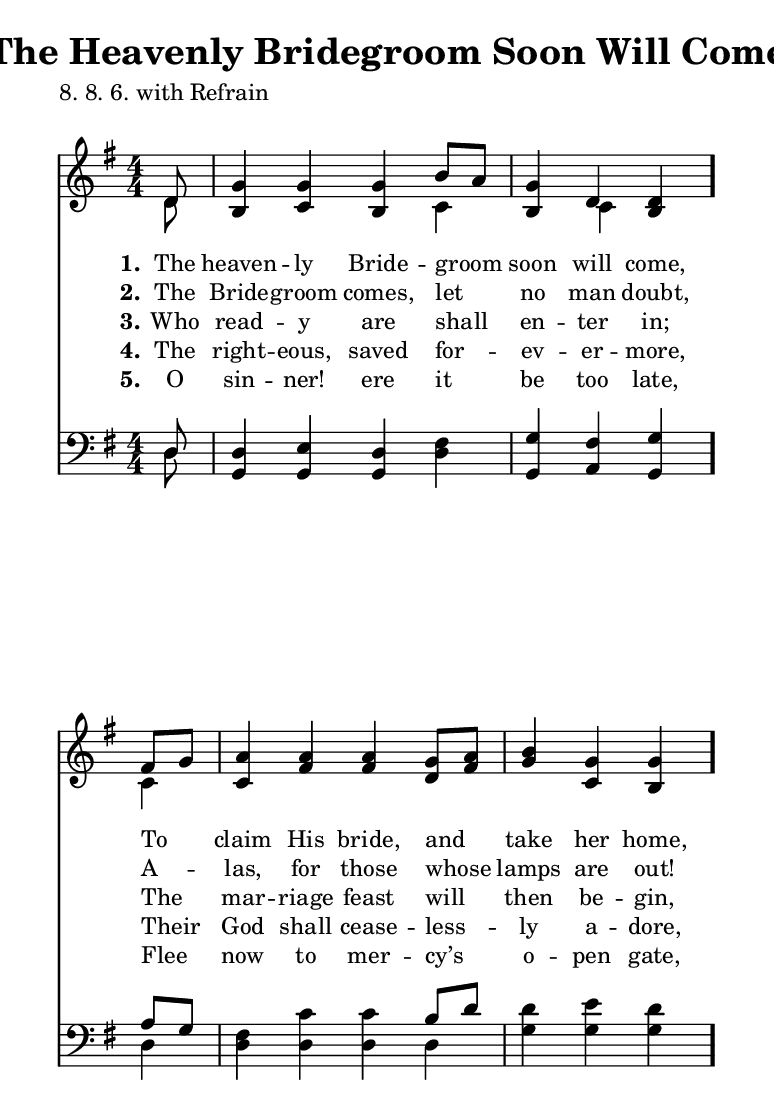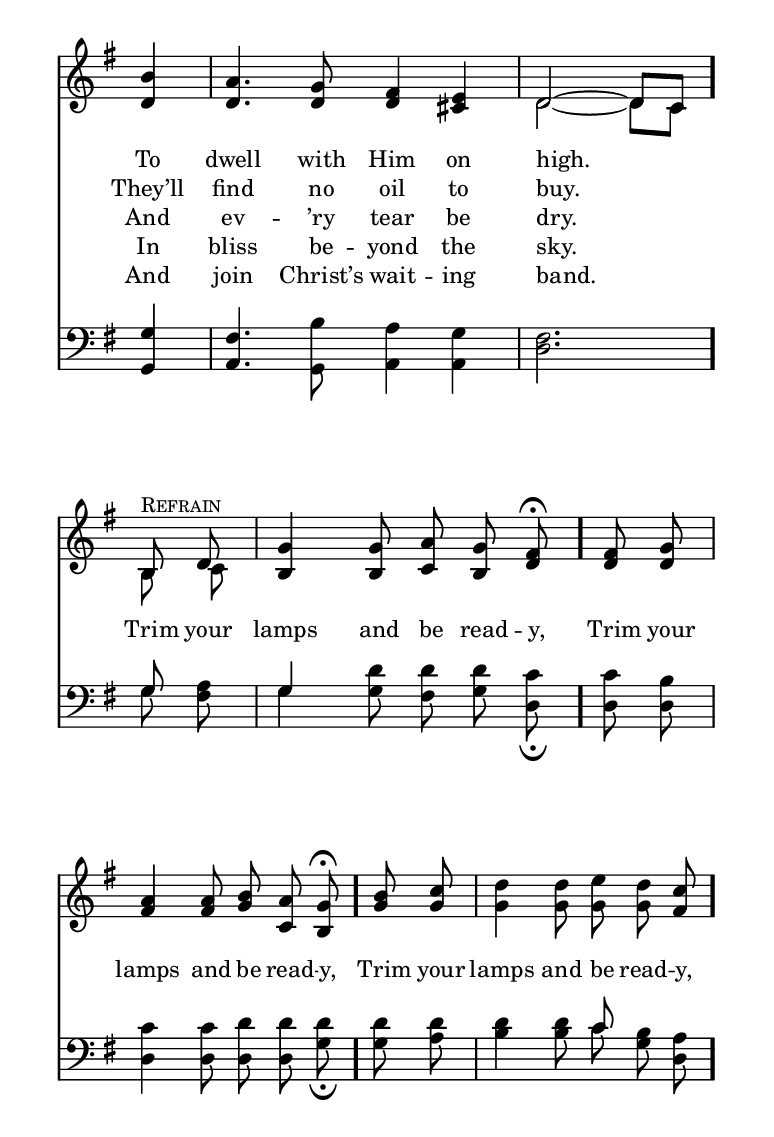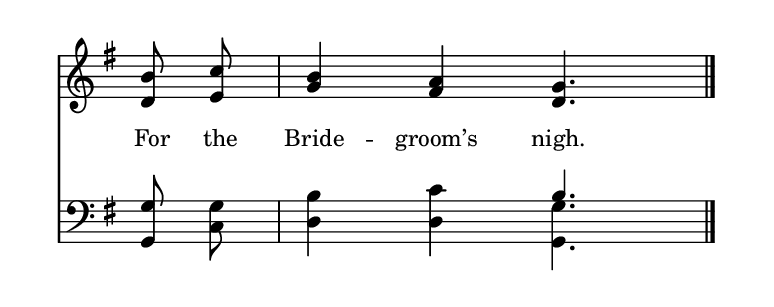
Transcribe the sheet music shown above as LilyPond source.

\include "common/global.ily"
\paper {
  \include "common/paper.ily"
  system-count = #(cond (is-eogsized 4) (#t #f))
}

\header{
  %gospel
  hymnnumber = "41"
  title = "The Heavenly Bridegroom Soon Will Come"
  tunename = ""
  meter = "8. 8. 6. with Refrain"
  poet = ""
  composer = ""
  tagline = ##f
}

% for fermata in MIDI
ta = { \tempo 4=78 }
tb = { \tempo 4=26 }

patternAA = { \ta c8 | c4 c4 c4 c8[ c8] | c4 c4 c4 }
patternAB = { \ta c8 | c4 c4 c4 c4      | c4 c4 c4 }
patternBA = { \ta c8[ c8] | c4 c4 c4 c8[ c8] | c4 c4 c4 }
patternBB = { \ta c4      | c4 c4 c4 c8[ c8] | c4 c4 c4 }
patternBC = { \ta c4      | c4 c4 c4 c4      | c4 c4 c4 }
patternCA = { \ta c4 | c4. c8 c4 c4 | c2 ~ c8[ c8] }
patternCB = { \ta c4 | c4. c8 c4 c4 | c2.          }
patternDA = { \ta c8 c8 | c4 c8 c8 c8 \tb c8 \ta }
patternDB = { \ta c8 c8 | c4 c8 c8 c8 c8 }
patternEA = { \ta c8 c8 | c4 c4 c4. }

global = {
  \include "common/overrides.ily"
  \override Staff.TimeSignature.style = #'numbered
  \time 4/4
  \override Score.MetronomeMark.transparent = ##t % hide all fermata changes too
  \ta
  \key g \major
  \partial 8
  \autoBeamOff
}

notesSoprano = {
\global
\relative c' {

  \changePitch \patternAA { d | g g g b a | g d d }
  \changePitch \patternBA { fis g | a a a g a | b g g }
  \changePitch \patternCA { b | a g fis e | d d c }

  << s^\markup { \small \caps "Refrain" }
  \changePitch \patternDA { b d | g g a g fis \fermata } >>
  \changePitch \patternDA { fis g | a a b a g \fermata }
  \changePitch \patternDB { b c | d d e d c }
  \changePitch \patternEA { b c | b a g }

  \bar "|."

}
}

notesAlto = {
\global
\relative e' {

  \changePitch \patternAB { d | b c b c | b c b }
  \changePitch \patternBB { c | c fis fis d fis | g c, b }
  \changePitch \patternCA { d | d d d cis | d d c }

  \changePitch \patternDA { b c | b b c b d }
  \changePitch \patternDA { d d | fis fis g c, b }
  \changePitch \patternDB { g' g | g g g g fis }
  \changePitch \patternEA { d e | g fis d }

}
}

notesTenor = {
\global
\relative a, {

  \changePitch \patternAB { d | d e d fis | g fis g }
  \changePitch \patternBA { a g | fis c' c b d | d e d }
  \changePitch \patternCB { g, | fis b a g | fis }

  \changePitch \patternDA { g a | g d' d d c }
  \changePitch \patternDA { c b | c c d d d }
  \changePitch \patternDB { d d | d d c b a }
  \changePitch \patternEA { g g | b c b }

}
}

notesBass = {
\global
\relative f {

  \changePitch \patternAB { d | g, g g d' | g, a g }
  \changePitch \patternBC { d' | d d d d | g g g }
  \changePitch \patternCB { g, | a g a a | d }

  \changePitch \patternDA { g fis | g g fis g d_\fermata }
  \changePitch \patternDA { d d | d d d d g_\fermata }
  \changePitch \patternDB { g a | b b c g d }
  \changePitch \patternEA { g, c | d d < g g, > }

}
}

Refrain = \lyricmode {

Trim your lamps and be read -- y, \bar "."
Trim your lamps and be read -- y, \bar "."
Trim your lamps and be read -- y, \bar "."
For the Bride -- groom’s nigh. \bar "."

}

wordsA = \lyricmode {
\set stanza = "1."

The heaven -- ly Bride -- groom soon will come, \bar "."
To claim His bride, and take her home, \bar "."
To dwell with Him on high. \bar "."

}

wordsB = \lyricmode {
\set stanza = "2."

The Bride -- groom comes, let no man doubt,
A -- las, for those whose lamps are out!
They’ll find no oil to buy.

}

wordsC = \lyricmode {
\set stanza = "3."

Who read -- y are shall en -- ter in;
The mar -- riage feast will then be -- gin,
And ev -- ’ry tear be dry.

\Refrain

}

wordsD = \lyricmode {
\set stanza = "4."

The right -- eous, saved for -- ev -- er -- more,
Their God shall cease -- less -- ly a -- dore,
In bliss be -- yond the sky.

}

wordsE = \lyricmode {
\set stanza = "5."

O sin -- ner! ere it be too late,
Flee now to mer -- cy’s o -- pen gate,
And join Christ’s wait -- ing band.

}

\score {
  \context ChoirStaff <<
    \context Staff = upper <<
      \set Staff.autoBeaming = ##f
      \set ChoirStaff.systemStartDelimiter = #'SystemStartBar
      \set ChoirStaff.printPartCombineTexts = ##f
      \partcombine #'(2 . 9) \notesSoprano \notesAlto
      \context NullVoice = sopranos { \voiceOne << \notesSoprano >> }
      \context Lyrics = one   \lyricsto sopranos \wordsA
      \context Lyrics = two   \lyricsto sopranos \wordsB
      \context Lyrics = three \lyricsto sopranos \wordsC
      \context Lyrics = four  \lyricsto sopranos \wordsD
      \context Lyrics = five  \lyricsto sopranos \wordsE
    >>
    \context Staff = men <<
      \set Staff.autoBeaming = ##f
      \clef bass
      \set ChoirStaff.printPartCombineTexts = ##f
      \partcombine #'(2 . 9) \notesTenor \notesBass
    >>
  >>
  \layout {
    \include "common/layout.ily"
  }
  \midi{
    \include "common/midi.ily"
  }
}

\version "2.19.49"  % necessary for upgrading to future LilyPond versions.

% vi:set et ts=2 sw=2 ai nocindent syntax=lilypond:
